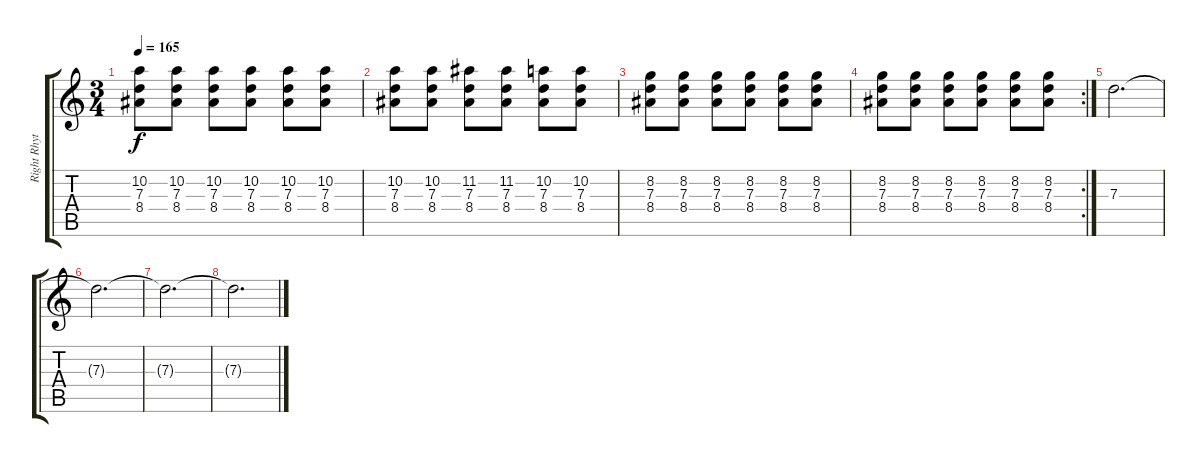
\track ("Right Rhythm" "Right Rhyt") {instrument distortionguitar}
\staff {score tabs}
\tuning (E4 B3 G3 D3 A2 D2) {hide}
\ts (3 4)
\tempo 165
\clef g2
\ks c
(10.2 7.3 8.4).8{dy f} (10.2 7.3 8.4).8 (10.2 7.3 8.4).8 (10.2 7.3 8.4).8 (10.2 7.3 8.4).8 (10.2 7.3 8.4).8 |
(10.2 7.3 8.4).8 (10.2 7.3 8.4).8 (11.2 7.3 8.4).8 (11.2 7.3 8.4).8 (10.2 7.3 8.4).8 (10.2 7.3 8.4).8 |
(8.2 7.3 8.4).8 (8.2 7.3 8.4).8 (8.2 7.3 8.4).8 (8.2 7.3 8.4).8 (8.2 7.3 8.4).8 (8.2 7.3 8.4).8 |
\rc 2
(8.2 7.3 8.4).8 (8.2 7.3 8.4).8 (8.2 7.3 8.4).8 (8.2 7.3 8.4).8 (8.2 7.3 8.4).8 (8.2 7.3 8.4).8 |
7.3.2{d} |
7.3{t}.2{d} |
7.3{t}.2{d} |
7.3{t}.2{d}
